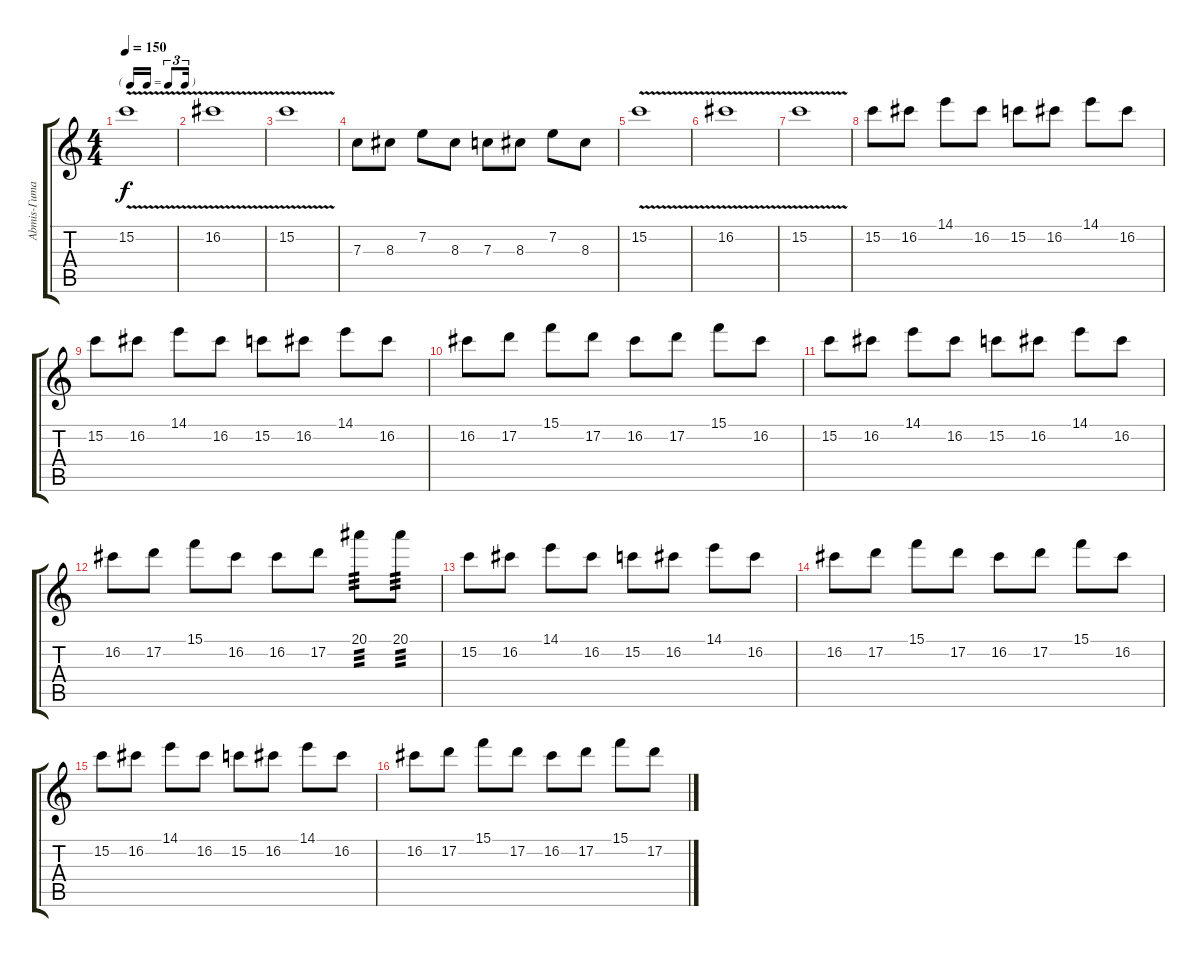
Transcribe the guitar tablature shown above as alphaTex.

\track ("Abmis-Гитара 2" "Abmis-Гита") {instrument distortionguitar}
\staff {score tabs}
\tuning (D4 A3 F3 C3 G2 C2) {hide}
\ts (4 4)
\tf triplet16th
\tempo 150
\clef g2
\ks c
15.2{v}.1{dy f} |
16.2{v}.1 |
15.2{v}.1 |
7.3.8 8.3.8 7.2.8 8.3.8 7.3.8 8.3.8 7.2.8 8.3.8 |
15.2{v}.1 |
16.2{v}.1 |
15.2{v}.1 |
15.2.8 16.2.8 14.1.8 16.2.8 15.2.8 16.2.8 14.1.8 16.2.8 |
15.2.8 16.2.8 14.1.8 16.2.8 15.2.8 16.2.8 14.1.8 16.2.8 |
16.2.8 17.2.8 15.1.8 17.2.8 16.2.8 17.2.8 15.1.8 16.2.8 |
15.2.8 16.2.8 14.1.8 16.2.8 15.2.8 16.2.8 14.1.8 16.2.8 |
16.2.8 17.2.8 15.1.8 16.2.8 16.2.8 17.2.8 20.1.8{tp 3} 20.1.8{tp 3} |
15.2.8 16.2.8 14.1.8 16.2.8 15.2.8 16.2.8 14.1.8 16.2.8 |
16.2.8 17.2.8 15.1.8 17.2.8 16.2.8 17.2.8 15.1.8 16.2.8 |
15.2.8 16.2.8 14.1.8 16.2.8 15.2.8 16.2.8 14.1.8 16.2.8 |
16.2.8 17.2.8 15.1.8 17.2.8 16.2.8 17.2.8 15.1.8 17.2.8
